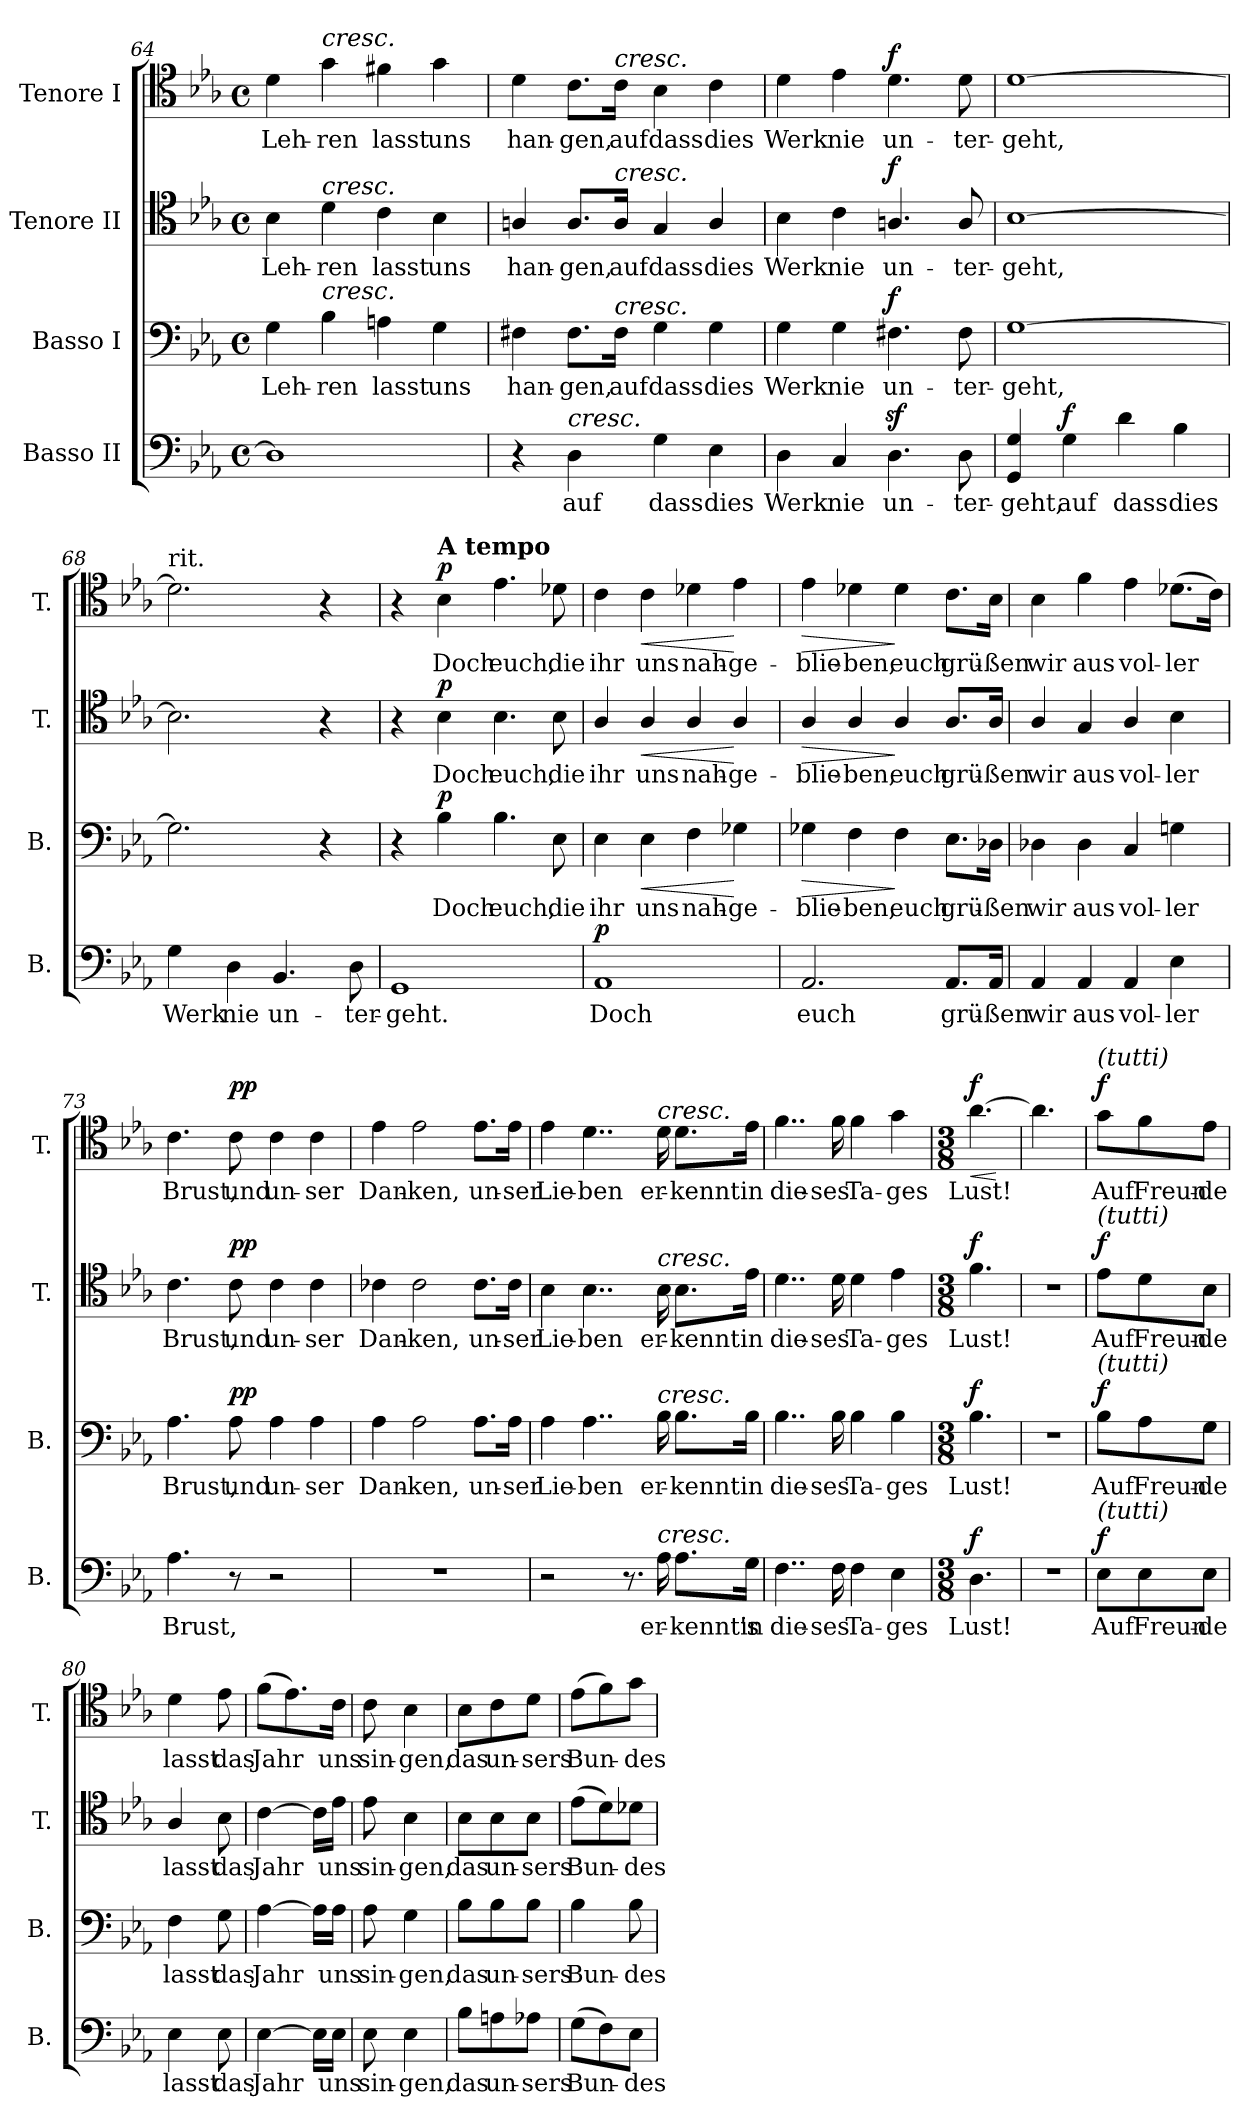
**kern	**text	**dynam	**kern	**text	**dynam	**kern	**text	**dynam	**kern	**text	**dynam
*part4	*part4	*part4	*part3	*part3	*part3	*part2	*part2	*part2	*part1	*part1	*part1
*staff4	*staff4	*staff4	*staff3	*staff3	*staff3	*staff2	*staff2	*staff2	*staff1	*staff1	*staff1
*I"Basso II	*	*	*I"Basso I	*	*	*I"Tenore II	*	*	*I"Tenore I	*	*
*I'B.	*	*	*I'B.	*	*	*I'T.	*	*	*I'T.	*	*
*clefF4	*	*	*clefF4	*	*	*clefC4	*	*	*clefC4	*	*
*	*	*	*	*	*	*ITrd7c12	*	*	*ITrd7c12	*	*
*k[b-e-a-]	*	*	*k[b-e-a-]	*	*	*k[b-e-a-]	*	*	*k[b-e-a-]	*	*
*E-:	*	*	*E-:	*	*	*E-:	*	*	*E-:	*	*
*M4/4	*	*	*M4/4	*	*	*M4/4	*	*	*M4/4	*	*
*met(c)	*	*	*met(c)	*	*	*met(c)	*	*	*met(c)	*	*
=64	=64	=64	=64	=64	=64	=64	=64	=64	=64	=64	=64
!	!	!	!	!LO:LY:b	!	!	!LO:LY:b	!	!	!LO:LY:b	!
1D]	.	.	4G\	Leh-	.	4BB-\	Leh-	.	4D\	Leh-	.
!	!	!	!	!	!	!	!	!	!LO:TX:a:i:t=cresc.	!	!
!	!	!	!	!	!	!LO:TX:a:i:t=cresc.	!	!	!	!	!
!	!	!	!LO:TX:a:i:t=cresc.	!	!	!	!	!	!	!	!
!	!	!	!	!LO:LY:b	!	!	!LO:LY:b	!	!	!LO:LY:b	!
.	.	.	4B-\	-ren	.	4D\	-ren	.	4G\	-ren	.
!	!	!	!	!LO:LY:b	!	!	!LO:LY:b	!	!	!LO:LY:b	!
.	.	.	4An\	lasst	.	4C\	lasst	.	4F#X\	lasst	.
!	!	!	!	!LO:LY:b	!	!	!LO:LY:b	!	!	!LO:LY:b	!
.	.	.	4G\	uns	.	4BB-\	uns	.	4G\	uns	.
!!LO:PB:g=z
=65	=65	=65	=65	=65	=65	=65	=65	=65	=65	=65	=65
!	!	!	!	!LO:LY:b	!	!	!LO:LY:b	!	!	!LO:LY:b	!
4r	.	.	4F#X\	han-	.	4AAn/	han-	.	4D\	han-	.
!LO:TX:a:i:t=cresc.	!	!	!	!	!	!	!	!	!	!	!
!	!LO:LY:b	!	!	!LO:LY:b	!	!	!LO:LY:b	!	!	!LO:LY:b	!
4D\	auf	.	8.F#\L	-gen,	.	8.AA/L	-gen,	.	8.C\L	-gen,	.
!	!	!	!	!	!	!	!	!	!LO:TX:a:i:t=cresc.	!	!
!	!	!	!	!	!	!LO:TX:a:i:t=cresc.	!	!	!	!	!
!	!	!	!LO:TX:a:i:t=cresc.	!	!	!	!	!	!	!	!
!	!	!	!	!LO:LY:b	!	!	!LO:LY:b	!	!	!LO:LY:b	!
.	.	.	16F#\Jk	auf	.	16AA/Jk	auf	.	16C\Jk	auf	.
!	!LO:LY:b	!	!	!LO:LY:b	!	!	!LO:LY:b	!	!	!LO:LY:b	!
4G\	dass	.	4G\	dass	.	4GG/	dass	.	4BB-\	dass	.
!	!LO:LY:b	!	!	!LO:LY:b	!	!	!LO:LY:b	!	!	!LO:LY:b	!
4E-\	dies	.	4G\	dies	.	4AA/	dies	.	4C\	dies	.
=66	=66	=66	=66	=66	=66	=66	=66	=66	=66	=66	=66
!	!LO:LY:b	!	!	!LO:LY:b	!	!	!LO:LY:b	!	!	!LO:LY:b	!
4D\	Werk	.	4G\	Werk	.	4BB-\	Werk	.	4D\	Werk	.
!	!LO:LY:b	!	!	!LO:LY:b	!	!	!LO:LY:b	!	!	!LO:LY:b	!
4C/	nie	.	4G\	nie	.	4C\	nie	.	4E-\	nie	.
!	!LO:LY:b	!	!	!LO:LY:b	!LO:DY:b	!	!LO:LY:b	!LO:DY:b	!	!LO:LY:b	!LO:DY:b
4.Dz<\	un-	.	4.F#X\	un-	f	4.AAn/	un-	f	4.D\	un-	f
!	!LO:LY:b	!	!	!LO:LY:b	!	!	!LO:LY:b	!	!	!LO:LY:b	!
8D\	-ter-	.	8F#\	-ter-	.	8AA/	-ter-	.	8D\	-ter-	.
=67	=67	=67	=67	=67	=67	=67	=67	=67	=67	=67	=67
!	!LO:LY:b	!	!	!LO:LY:b	!	!	!LO:LY:b	!	!	!LO:LY:b	!
4GG/ 4G/	-geht,	.	[1G	-geht,	.	[1BB-	-geht,	.	[1D	-geht,	.
!	!LO:LY:b	!LO:DY:b	!	!	!	!	!	!	!	!	!
4G\	auf	f	.	.	.	.	.	.	.	.	.
!	!LO:LY:b	!	!	!	!	!	!	!	!	!	!
4d\	dass	.	.	.	.	.	.	.	.	.	.
!	!LO:LY:b	!	!	!	!	!	!	!	!	!	!
4B-\	dies	.	.	.	.	.	.	.	.	.	.
=68	=68	=68	=68	=68	=68	=68	=68	=68	=68	=68	=68
!	!	!	!	!	!	!	!	!	!LO:TX:a:t=rit.	!	!
!	!LO:LY:b	!	!	!	!	!	!	!	!	!	!
4G\	Werk	.	2.G\]	.	.	2.BB-\]	.	.	2.D\]	.	.
!	!LO:LY:b	!	!	!	!	!	!	!	!	!	!
4D\	nie	.	.	.	.	.	.	.	.	.	.
!	!LO:LY:b	!	!	!	!	!	!	!	!	!	!
4.BB-/	un-	.	.	.	.	.	.	.	.	.	.
.	.	.	4r	.	.	4r	.	.	4r	.	.
!	!LO:LY:b	!	!	!	!	!	!	!	!	!	!
8D\	-ter-	.	.	.	.	.	.	.	.	.	.
=69	=69	=69	=69	=69	=69	=69	=69	=69	=69	=69	=69
!	!LO:LY:b	!	!	!	!	!	!	!	!	!	!
1GG	-geht.	.	4r	.	.	4r	.	.	4r	.	.
!	!	!	!	!	!	!	!	!	!LO:TX:a:B:t=A tempo	!	!
!	!	!	!	!LO:LY:b	!LO:DY:b	!	!LO:LY:b	!LO:DY:b	!	!LO:LY:b	!LO:DY:b
.	.	.	4B-\	Doch	p	4BB-\	Doch	p	4BB-\	Doch	p
!	!	!	!	!LO:LY:b	!	!	!LO:LY:b	!	!	!LO:LY:b	!
.	.	.	4.B-\	euch,	.	4.BB-\	euch,	.	4.E-\	euch,	.
!	!	!	!	!LO:LY:b	!	!	!LO:LY:b	!	!	!LO:LY:b	!
.	.	.	8E-\	die	.	8BB-\	die	.	8D-X\	die	.
!!LO:LB:g=z
=70	=70	=70	=70	=70	=70	=70	=70	=70	=70	=70	=70
!	!LO:LY:b	!LO:DY:b	!	!LO:LY:b	!	!	!LO:LY:b	!	!	!LO:LY:b	!
1AA-	Doch	p	4E-\	ihr	.	4AA-/	ihr	.	4C\	ihr	.
!	!	!	!	!LO:LY:b	!LO:HP:b	!	!LO:LY:b	!LO:HP:b	!	!LO:LY:b	!LO:HP:b
.	.	.	4E-\	uns	<	4AA-/	uns	<	4C\	uns	<
!	!	!	!	!LO:LY:b	!	!	!LO:LY:b	!	!	!LO:LY:b	!
.	.	.	4F\	nah-	.	4AA-/	nah-	.	4D-X\	nah-	.
!	!	!	!	!LO:LY:b	!	!	!LO:LY:b	!	!	!LO:LY:b	!
.	.	.	4G-X\	-ge-	[	4AA-/	-ge-	[	4E-\	-ge-	[
=71	=71	=71	=71	=71	=71	=71	=71	=71	=71	=71	=71
!	!LO:LY:b	!	!	!LO:LY:b	!LO:HP:b	!	!LO:LY:b	!LO:HP:b	!	!LO:LY:b	!LO:HP:b
2.AA-/	euch	.	4G-X\	-blie-	>	4AA-/	-blie-	>	4E-\	-blie-	>
!	!	!	!	!LO:LY:b	!	!	!LO:LY:b	!	!	!LO:LY:b	!
.	.	.	4F\	-ben,	.	4AA-/	-ben,	.	4D-X\	-ben,	.
!	!	!	!	!LO:LY:b	!	!	!LO:LY:b	!	!	!LO:LY:b	!
.	.	.	4F\	euch	]	4AA-/	euch	]	4D-\	euch	]
!	!LO:LY:b	!	!	!LO:LY:b	!	!	!LO:LY:b	!	!	!LO:LY:b	!
8.AA-/L	grü-	.	8.E-\L	grü-	.	8.AA-/L	grü-	.	8.C\L	grü-	.
!	!LO:LY:b	!	!	!LO:LY:b	!	!	!LO:LY:b	!	!	!LO:LY:b	!
16AA-/Jk	-ßen	.	16D-X\Jk	-ßen	.	16AA-/Jk	-ßen	.	16BB-\Jk	-ßen	.
=72	=72	=72	=72	=72	=72	=72	=72	=72	=72	=72	=72
!	!LO:LY:b	!	!	!LO:LY:b	!	!	!LO:LY:b	!	!	!LO:LY:b	!
4AA-/	wir	.	4D-X\	wir	.	4AA-/	wir	.	4BB-\	wir	.
!	!LO:LY:b	!	!	!LO:LY:b	!	!	!LO:LY:b	!	!	!LO:LY:b	!
4AA-/	aus	.	4D-\	aus	.	4GG/	aus	.	4F\	aus	.
!	!LO:LY:b	!	!	!LO:LY:b	!	!	!LO:LY:b	!	!	!LO:LY:b	!
4AA-/	vol-	.	4C/	vol-	.	4AA-/	vol-	.	4E-\	vol-	.
!	!LO:LY:b	!	!	!LO:LY:b	!	!	!LO:LY:b	!	!	!LO:LY:b	!
4E-\	-ler	.	4Gn\	-ler	.	4BB-\	-ler	.	(>8.D-X\L	-ler	.
.	.	.	.	.	.	.	.	.	16C\Jk)	.	.
=73	=73	=73	=73	=73	=73	=73	=73	=73	=73	=73	=73
!	!LO:LY:b	!	!	!LO:LY:b	!	!	!LO:LY:b	!	!	!LO:LY:b	!
4.A-\	Brust,	.	4.A-\	Brust,	.	4.C\	Brust,	.	4.C\	Brust,	.
!	!	!	!	!LO:LY:b	!LO:DY:b	!	!LO:LY:b	!LO:DY:b	!	!LO:LY:b	!LO:DY:b
8r	.	.	8A-\	und	pp	8C\	und	pp	8C\	und	pp
!	!	!	!	!LO:LY:b	!	!	!LO:LY:b	!	!	!LO:LY:b	!
2r	.	.	4A-\	un-	.	4C\	un-	.	4C\	un-	.
!	!	!	!	!LO:LY:b	!	!	!LO:LY:b	!	!	!LO:LY:b	!
.	.	.	4A-\	-ser	.	4C\	-ser	.	4C\	-ser	.
=74	=74	=74	=74	=74	=74	=74	=74	=74	=74	=74	=74
!	!	!	!	!LO:LY:b	!	!	!LO:LY:b	!	!	!LO:LY:b	!
1r	.	.	4A-\	Dan-	.	4C-X\	Dan-	.	4E-\	Dan-	.
!	!	!	!	!LO:LY:b	!	!	!LO:LY:b	!	!	!LO:LY:b	!
.	.	.	2A-\	-ken,	.	2C-\	-ken,	.	2E-\	-ken,	.
!	!	!	!	!LO:LY:b	!	!	!LO:LY:b	!	!	!LO:LY:b	!
.	.	.	8.A-\L	un-	.	8.C-\L	un-	.	8.E-\L	un-	.
!	!	!	!	!LO:LY:b	!	!	!LO:LY:b	!	!	!LO:LY:b	!
.	.	.	16A-\Jk	-ser	.	16C-\Jk	-ser	.	16E-\Jk	-ser	.
!!LO:PB:g=z
=75	=75	=75	=75	=75	=75	=75	=75	=75	=75	=75	=75
!	!	!	!	!LO:LY:b	!	!	!LO:LY:b	!	!	!LO:LY:b	!
2r	.	.	4A-\	Lie-	.	4BB-\	Lie-	.	4E-\	Lie-	.
!	!	!	!	!LO:LY:b	!	!	!LO:LY:b	!	!	!LO:LY:b	!
.	.	.	4..A-\	-ben	.	4..BB-\	-ben	.	4..D\	-ben	.
8.r	.	.	.	.	.	.	.	.	.	.	.
!	!	!	!	!	!	!	!	!	!LO:TX:a:i:t=cresc.	!	!
!	!	!	!	!	!	!LO:TX:a:i:t=cresc.	!	!	!	!	!
!	!	!	!LO:TX:a:i:t=cresc.	!	!	!	!	!	!	!	!
!LO:TX:a:i:t=cresc.	!	!	!	!	!	!	!	!	!	!	!
!	!LO:LY:b	!	!	!LO:LY:b	!	!	!LO:LY:b	!	!	!LO:LY:b	!
16A-\	er-	.	16B-\	er-	.	16BB-\	er-	.	16D\	er-	.
!	!LO:LY:b	!	!	!LO:LY:b	!	!	!LO:LY:b	!	!	!LO:LY:b	!
8.A-\L	-kennt's	.	8.B-\L	-kennt	.	8.BB-\L	-kennt	.	8.D\L	-kennt	.
!	!LO:LY:b	!	!	!LO:LY:b	!	!	!LO:LY:b	!	!	!LO:LY:b	!
16G\Jk	in	.	16B-\Jk	in	.	16E-\Jk	in	.	16E-\Jk	in	.
=76	=76	=76	=76	=76	=76	=76	=76	=76	=76	=76	=76
!	!LO:LY:b	!	!	!LO:LY:b	!	!	!LO:LY:b	!	!	!LO:LY:b	!
4..F\	die-	.	4..B-\	die-	.	4..D\	die-	.	4..F\	die-	.
!	!LO:LY:b	!	!	!LO:LY:b	!	!	!LO:LY:b	!	!	!LO:LY:b	!
16F\	-ses	.	16B-\	-ses	.	16D\	-ses	.	16F\	-ses	.
!	!LO:LY:b	!	!	!LO:LY:b	!	!	!LO:LY:b	!	!	!LO:LY:b	!
4F\	Ta-	.	4B-\	Ta-	.	4D\	Ta-	.	4F\	Ta-	.
!	!LO:LY:b	!	!	!LO:LY:b	!	!	!LO:LY:b	!	!	!LO:LY:b	!
4E-\	-ges	.	4B-\	-ges	.	4E-\	-ges	.	4G\	-ges	.
=77	=77	=77	=77	=77	=77	=77	=77	=77	=77	=77	=77
*M3/8	*	*	*M3/8	*	*	*M3/8	*	*	*M3/8	*	*
!	!LO:LY:b	!LO:DY:b	!	!LO:LY:b	!LO:DY:b	!	!LO:LY:b	!LO:DY:b	!	!LO:LY:b	!LO:HP:b
!	!	!	!	!	!	!	!	!	!	!	!LO:DY:n=1:b
4.D\	Lust!	f	4.B-\	Lust!	f	4.F\	Lust!	f	[4.A-\	Lust!	< f
.	.	.	.	.	.	.	.	.	.	.	[
=78	=78	=78	=78	=78	=78	=78	=78	=78	=78	=78	=78
4.r	.	.	4.r	.	.	4.r	.	.	4.A-\]	.	.
=79	=79	=79	=79	=79	=79	=79	=79	=79	=79	=79	=79
!	!	!	!	!	!	!	!	!	!LO:TX:a:i:t=(tutti)	!	!
!	!	!	!	!	!	!LO:TX:a:i:t=(tutti)	!	!	!	!	!
!	!	!	!LO:TX:a:i:t=(tutti)	!	!	!	!	!	!	!	!
!LO:TX:a:i:t=(tutti)	!	!	!	!	!	!	!	!	!	!	!
!	!LO:LY:b	!LO:DY:b	!	!LO:LY:b	!LO:DY:b	!	!LO:LY:b	!LO:DY:b	!	!LO:LY:b	!LO:DY:b
8E-\L	Auf	f	8B-\L	Auf	f	8E-\L	Auf	f	8G\L	Auf	f
!	!LO:LY:b	!	!	!LO:LY:b	!	!	!LO:LY:b	!	!	!LO:LY:b	!
8E-\	Freun-	.	8A-\	Freun-	.	8D\	Freun-	.	8F\	Freun-	.
!	!LO:LY:b	!	!	!LO:LY:b	!	!	!LO:LY:b	!	!	!LO:LY:b	!
8E-\J	-de	.	8G\J	-de	.	8BB-\J	-de	.	8E-\J	-de	.
=80	=80	=80	=80	=80	=80	=80	=80	=80	=80	=80	=80
!	!LO:LY:b	!	!	!LO:LY:b	!	!	!LO:LY:b	!	!	!LO:LY:b	!
4E-\	lasst	.	4F\	lasst	.	4AA-/	lasst	.	4D\	lasst	.
!	!LO:LY:b	!	!	!LO:LY:b	!	!	!LO:LY:b	!	!	!LO:LY:b	!
8E-\	das	.	8G\	das	.	8BB-\	das	.	8E-\	das	.
=81	=81	=81	=81	=81	=81	=81	=81	=81	=81	=81	=81
!	!LO:LY:b	!	!	!LO:LY:b	!	!	!LO:LY:b	!	!	!LO:LY:b	!
[4E-\	Jahr	.	[4A-\	Jahr	.	[4C\	Jahr	.	(>8F\L	Jahr	.
.	.	.	.	.	.	.	.	.	8.E-\)	.	.
16E-\LL]	.	.	16A-\LL]	.	.	16C\LL]	.	.	.	.	.
!	!LO:LY:b	!	!	!LO:LY:b	!	!	!LO:LY:b	!	!	!LO:LY:b	!
16E-\JJ	uns	.	16A-\JJ	uns	.	16E-\JJ	uns	.	16C\Jk	uns	.
!!LO:PB:g=z
=82	=82	=82	=82	=82	=82	=82	=82	=82	=82	=82	=82
!	!LO:LY:b	!	!	!LO:LY:b	!	!	!LO:LY:b	!	!	!LO:LY:b	!
8E-\	sin-	.	8A-\	sin-	.	8E-\	sin-	.	8C\	sin-	.
!	!LO:LY:b	!	!	!LO:LY:b	!	!	!LO:LY:b	!	!	!LO:LY:b	!
4E-\	-gen,	.	4G\	-gen,	.	4BB-\	-gen,	.	4BB-\	-gen,	.
=83	=83	=83	=83	=83	=83	=83	=83	=83	=83	=83	=83
!	!LO:LY:b	!	!	!LO:LY:b	!	!	!LO:LY:b	!	!	!LO:LY:b	!
8B-\L	das	.	8B-\L	das	.	8BB-\L	das	.	8BB-\L	das	.
!	!LO:LY:b	!	!	!LO:LY:b	!	!	!LO:LY:b	!	!	!LO:LY:b	!
8An\	un-	.	8B-\	un-	.	8BB-\	un-	.	8C\	un-	.
!	!LO:LY:b	!	!	!LO:LY:b	!	!	!LO:LY:b	!	!	!LO:LY:b	!
8A-X\J	-sers	.	8B-\J	-sers	.	8BB-\J	-sers	.	8D\J	-sers	.
=84	=84	=84	=84	=84	=84	=84	=84	=84	=84	=84	=84
!	!LO:LY:b	!	!	!LO:LY:b	!	!	!LO:LY:b	!	!	!LO:LY:b	!
(>8G\L	Bun-	.	4B-\	Bun-	.	(>8E-\L	Bun-	.	(>8E-\L	Bun-	.
8F\)	.	.	.	.	.	8D\)	.	.	8F\)	.	.
!	!LO:LY:b	!	!	!LO:LY:b	!	!	!LO:LY:b	!	!	!LO:LY:b	!
8E-\J	-des	.	8B-\	-des	.	8D-X\J	-des	.	8G\J	-des	.
=	=	=	=	=	=	=	=	=	=	=	=
*-	*-	*-	*-	*-	*-	*-	*-	*-	*-	*-	*-
